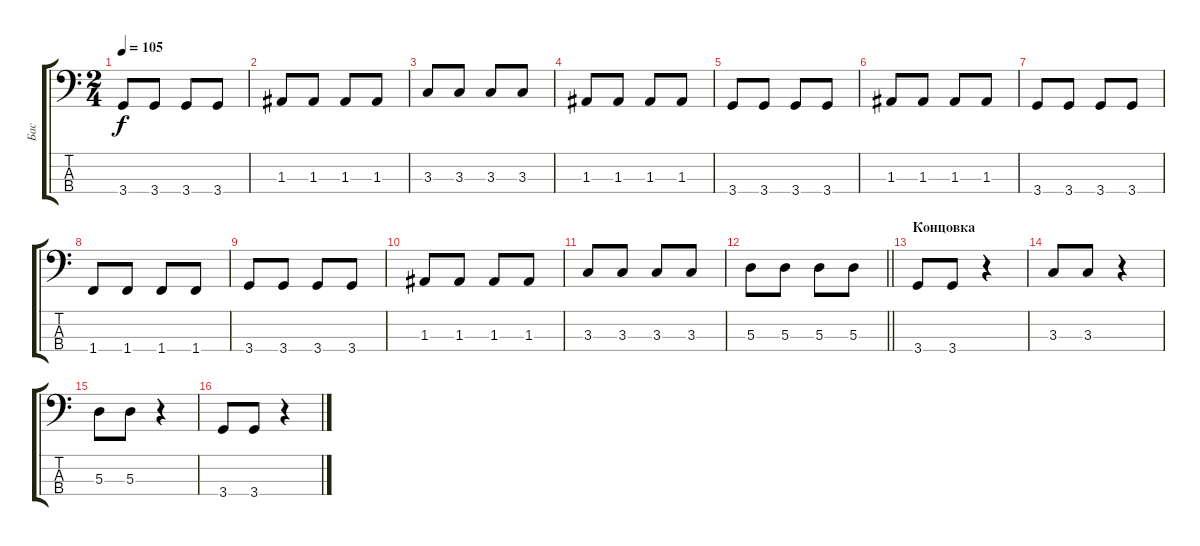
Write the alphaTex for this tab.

\track ("Бас" "Бас") {instrument electricbassfinger}
\staff {score tabs}
\tuning (G2 D2 A1 E1) {hide}
\ts (2 4)
\tempo 105
\clef f4
\ks c
3.4.8{dy f} 3.4.8 3.4.8 3.4.8 |
1.3.8 1.3.8 1.3.8 1.3.8 |
3.3.8 3.3.8 3.3.8 3.3.8 |
1.3.8 1.3.8 1.3.8 1.3.8 |
3.4.8 3.4.8 3.4.8 3.4.8 |
1.3.8 1.3.8 1.3.8 1.3.8 |
3.4.8 3.4.8 3.4.8 3.4.8 |
1.4.8 1.4.8 1.4.8 1.4.8 |
3.4.8 3.4.8 3.4.8 3.4.8 |
1.3.8 1.3.8 1.3.8 1.3.8 |
3.3.8 3.3.8 3.3.8 3.3.8 |
\barLineRight lightlight
5.3.8 5.3.8 5.3.8 5.3.8 |
\section ("" "Концовка")
3.4.8 3.4.8 r.4 |
3.3.8 3.3.8 r.4 |
5.3.8 5.3.8 r.4 |
3.4.8 3.4.8 r.4
